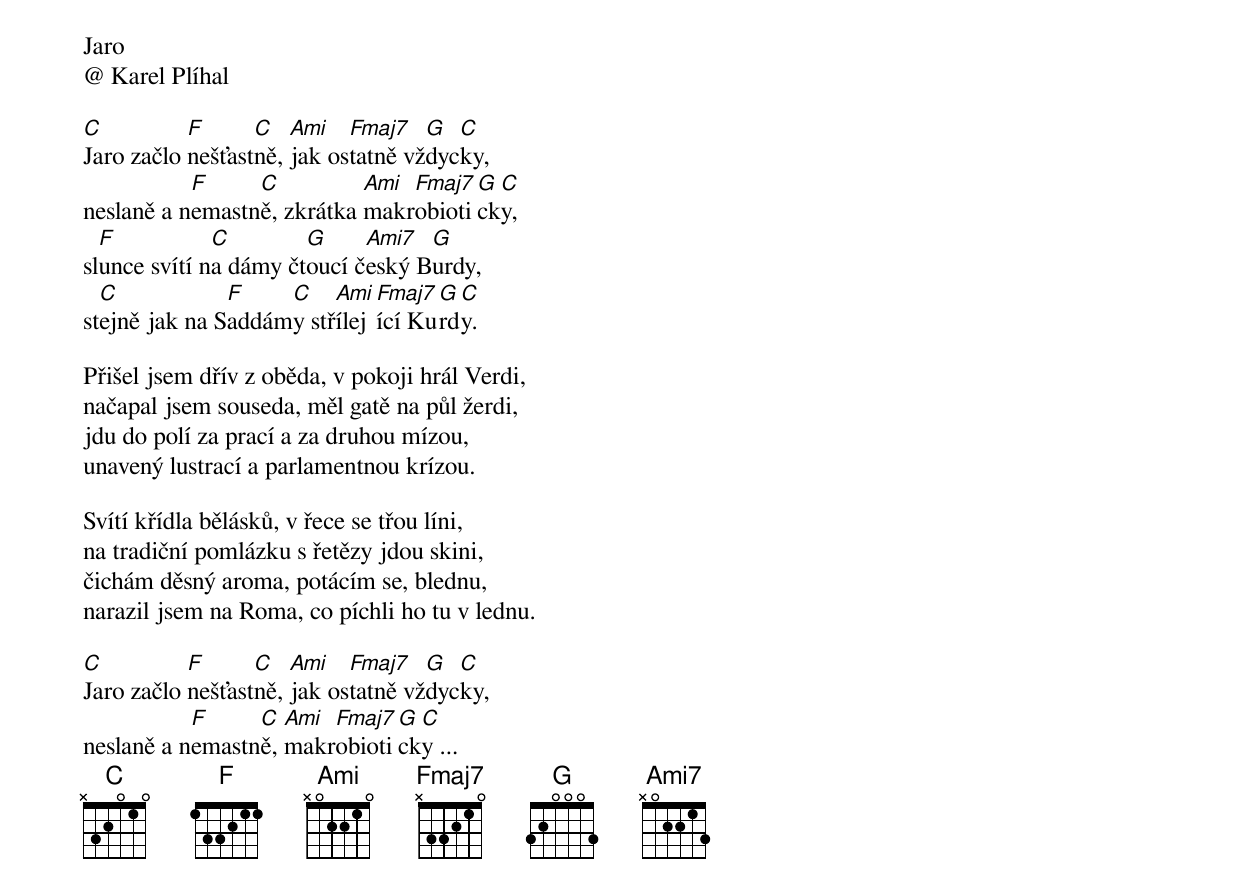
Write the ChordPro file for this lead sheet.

Jaro
@ Karel Plíhal

[C]Jaro začlo [F]nešťast[C]ně, [Ami]jak os[Fmaj7]tatně vž[G]dyc[C]ky,
neslaně a n[F]emastn[C]ě, zkrátka [Ami]makr[Fmaj7]obioti[G]ck[C]y,
sl[F]unce svítí n[C]a dámy čt[G]oucí č[Ami7]eský B[G]urdy,
st[C]ejně jak na S[F]addám[C]y stř[Ami]ílej[Fmaj7]ící Ku[G]rd[C]y.

Přišel jsem dřív z oběda, v pokoji hrál Verdi,
načapal jsem souseda, měl gatě na půl žerdi,
jdu do polí za prací a za druhou mízou,
unavený lustrací a parlamentnou krízou.

Svítí křídla bělásků, v řece se třou líni,
na tradiční pomlázku s řetězy jdou skini,
čichám děsný aroma, potácím se, blednu,
narazil jsem na Roma, co píchli ho tu v lednu.

[C]Jaro začlo [F]nešťast[C]ně, [Ami]jak os[Fmaj7]tatně vž[G]dyc[C]ky,
neslaně a n[F]emastn[C]ě, [Ami]makr[Fmaj7]obioti[G]ck[C]y ...
